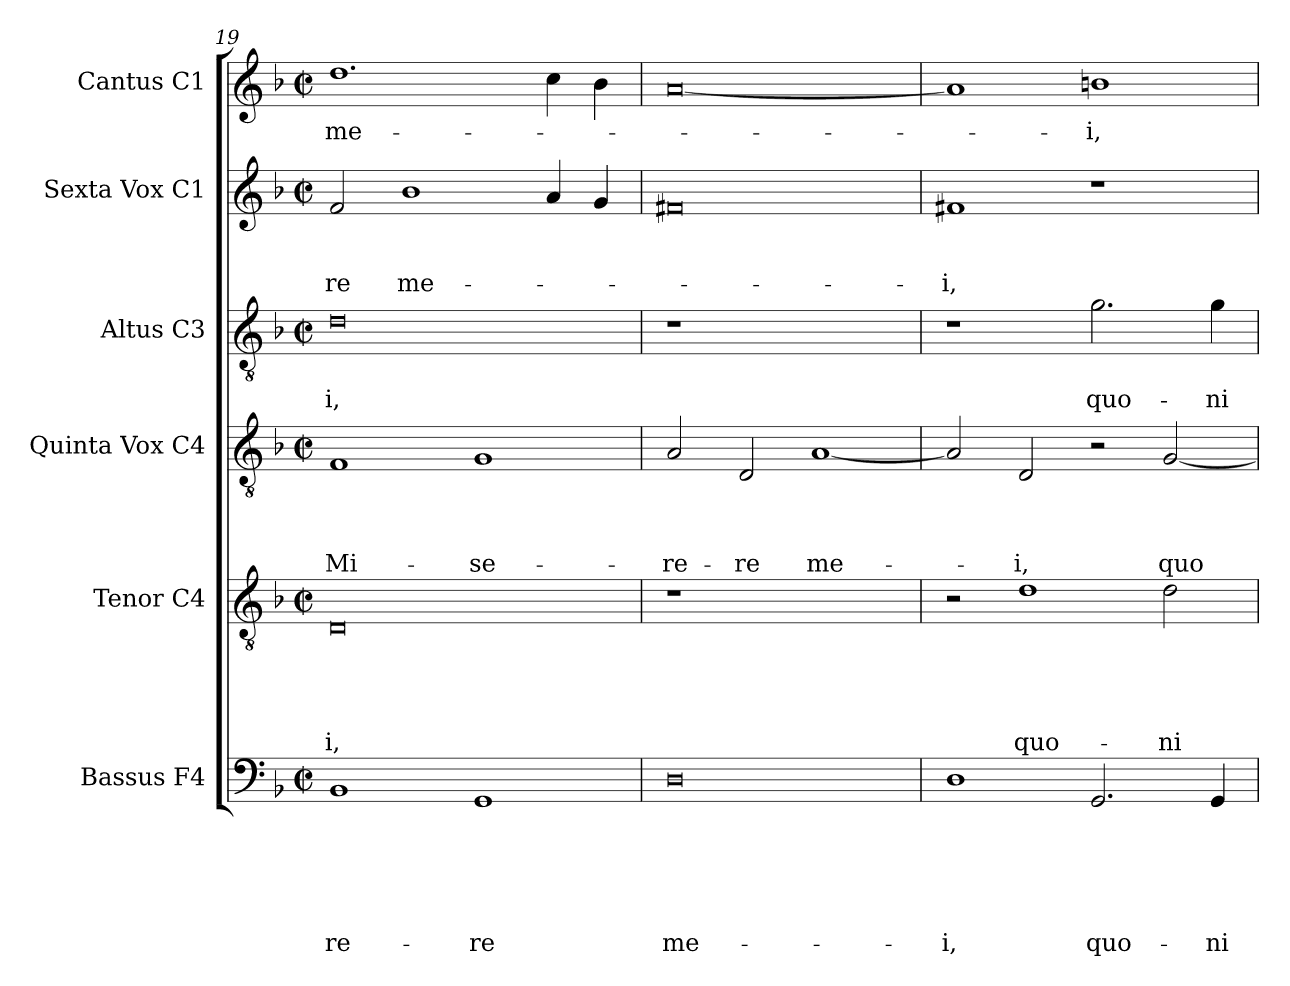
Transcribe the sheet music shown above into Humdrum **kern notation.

**kern	**text	**text	**text	**text	**text	**text	**kern	**text	**text	**text	**text	**text	**kern	**text	**text	**text	**text	**kern	**text	**text	**kern	**text	**text	**text	**kern	**text
*part6	*part6	*part6	*part6	*part6	*part6	*part6	*part5	*part5	*part5	*part5	*part5	*part5	*part4	*part4	*part4	*part4	*part4	*part3	*part3	*part3	*part2	*part2	*part2	*part2	*part1	*part1
*staff6	*staff6	*staff6	*staff6	*staff6	*staff6	*staff6	*staff5	*staff5	*staff5	*staff5	*staff5	*staff5	*staff4	*staff4	*staff4	*staff4	*staff4	*staff3	*staff3	*staff3	*staff2	*staff2	*staff2	*staff2	*staff1	*staff1
*I"Bassus F4	*	*	*	*	*	*	*I"Tenor C4	*	*	*	*	*	*I"Quinta Vox C4	*	*	*	*	*I"Altus C3	*	*	*I"Sexta Vox C1	*	*	*	*I"Cantus C1	*
*I'B	*	*	*	*	*	*	*I'T	*	*	*	*	*	*	*	*	*	*	*I'A	*	*	*	*	*	*	*I'C	*
!!LO:PB:g=z
*clefF4	*	*	*	*	*	*	*clefGv2	*	*	*	*	*	*clefGv2	*	*	*	*	*clefGv2	*	*	*clefG2	*	*	*	*clefG2	*
*k[b-]	*	*	*	*	*	*	*k[b-]	*	*	*	*	*	*k[b-]	*	*	*	*	*k[b-]	*	*	*k[b-]	*	*	*	*k[b-]	*
*F:	*	*	*	*	*	*	*F:	*	*	*	*	*	*F:	*	*	*	*	*F:	*	*	*F:	*	*	*	*F:	*
*M2/2	*	*	*	*	*	*	*M2/2	*	*	*	*	*	*M2/2	*	*	*	*	*M2/2	*	*	*M2/2	*	*	*	*M2/2	*
*met(c|)	*	*	*	*	*	*	*met(c|)	*	*	*	*	*	*met(c|)	*	*	*	*	*met(c|)	*	*	*met(c|)	*	*	*	*met(c|)	*
=19	=19	=19	=19	=19	=19	=19	=19	=19	=19	=19	=19	=19	=19	=19	=19	=19	=19	=19	=19	=19	=19	=19	=19	=19	=19	=19
!	!	!	!	!	!	!LO:LY:b	!	!	!	!	!	!LO:LY:b	!	!	!	!	!LO:LY:b	!	!	!LO:LY:b	!	!	!	!LO:LY:b	!	!LO:LY:b
1BB-	.	.	.	.	.	-re-	0D	.	.	.	.	-i,	1F	.	.	.	Mi-	0d	.	-i,	2f/	.	.	-re	1.dd	me-
!	!	!	!	!	!	!	!	!	!	!	!	!	!	!	!	!	!	!	!	!	!	!	!	!LO:LY:b	!	!
.	.	.	.	.	.	.	.	.	.	.	.	.	.	.	.	.	.	.	.	.	1b-	.	.	me-	.	.
!	!	!	!	!	!	!LO:LY:b	!	!	!	!	!	!	!	!	!	!	!LO:LY:b	!	!	!	!	!	!	!	!	!
1GG	.	.	.	.	.	-re	.	.	.	.	.	.	1G	.	.	.	-se-	.	.	.	.	.	.	.	.	.
.	.	.	.	.	.	.	.	.	.	.	.	.	.	.	.	.	.	.	.	.	4a/	.	.	.	4cc\	.
.	.	.	.	.	.	.	.	.	.	.	.	.	.	.	.	.	.	.	.	.	4g/	.	.	.	4b-\	.
=20	=20	=20	=20	=20	=20	=20	=20	=20	=20	=20	=20	=20	=20	=20	=20	=20	=20	=20	=20	=20	=20	=20	=20	=20	=20	=20
!	!	!	!	!	!	!LO:LY:b	!	!	!	!	!	!	!	!	!	!	!LO:LY:b	!	!	!	!	!	!	!	!	!
0D	.	.	.	.	.	me-	1r	.	.	.	.	.	2A/	.	.	.	-re-	1r	.	.	0f#X	.	.	.	[0a	.
!	!	!	!	!	!	!	!	!	!	!	!	!	!	!	!	!	!LO:LY:b	!	!	!	!	!	!	!	!	!
.	.	.	.	.	.	.	.	.	.	.	.	.	2D/	.	.	.	-re	.	.	.	.	.	.	.	.	.
!	!	!	!	!	!	!	!	!	!	!	!	!	!	!	!	!	!LO:LY:b	!	!	!	!	!	!	!	!	!
.	.	.	.	.	.	.	1ryy	.	.	.	.	.	[1A	.	.	.	me-	1ryy	.	.	.	.	.	.	.	.
=21	=21	=21	=21	=21	=21	=21	=21	=21	=21	=21	=21	=21	=21	=21	=21	=21	=21	=21	=21	=21	=21	=21	=21	=21	=21	=21
!	!	!	!	!	!	!LO:LY:b	!	!	!	!	!	!	!	!	!	!	!	!	!	!	!	!	!	!LO:LY:b	!	!
1D	.	.	.	.	.	-i,	2r	.	.	.	.	.	2A/]	.	.	.	.	1r	.	.	1f#X	.	.	-i,	1a]	.
!	!	!	!	!	!	!	!	!	!	!	!	!LO:LY:b	!	!	!	!	!LO:LY:b	!	!	!	!	!	!	!	!	!
.	.	.	.	.	.	.	1d	.	.	.	.	quo-	2D/	.	.	.	-i,	.	.	.	.	.	.	.	.	.
!	!	!	!	!	!	!LO:LY:b	!	!	!	!	!	!	!	!	!	!	!	!	!	!LO:LY:b	!	!	!	!	!	!LO:LY:b
2.GG/	.	.	.	.	.	quo-	.	.	.	.	.	.	2r	.	.	.	.	2.g\	.	quo-	1r	.	.	.	1bn	-i,
!	!	!	!	!	!	!	!	!	!	!	!	!LO:LY:b	!	!	!	!	!LO:LY:b	!	!	!	!	!	!	!	!	!
.	.	.	.	.	.	.	2d\	.	.	.	.	-ni-	[2G/	.	.	.	quo-	.	.	.	.	.	.	.	.	.
!	!	!	!	!	!	!LO:LY:b	!	!	!	!	!	!	!	!	!	!	!	!	!	!LO:LY:b	!	!	!	!	!	!
4GG/	.	.	.	.	.	-ni-	.	.	.	.	.	.	.	.	.	.	.	4g\	.	-ni-	.	.	.	.	.	.
=	=	=	=	=	=	=	=	=	=	=	=	=	=	=	=	=	=	=	=	=	=	=	=	=	=	=
*-	*-	*-	*-	*-	*-	*-	*-	*-	*-	*-	*-	*-	*-	*-	*-	*-	*-	*-	*-	*-	*-	*-	*-	*-	*-	*-
